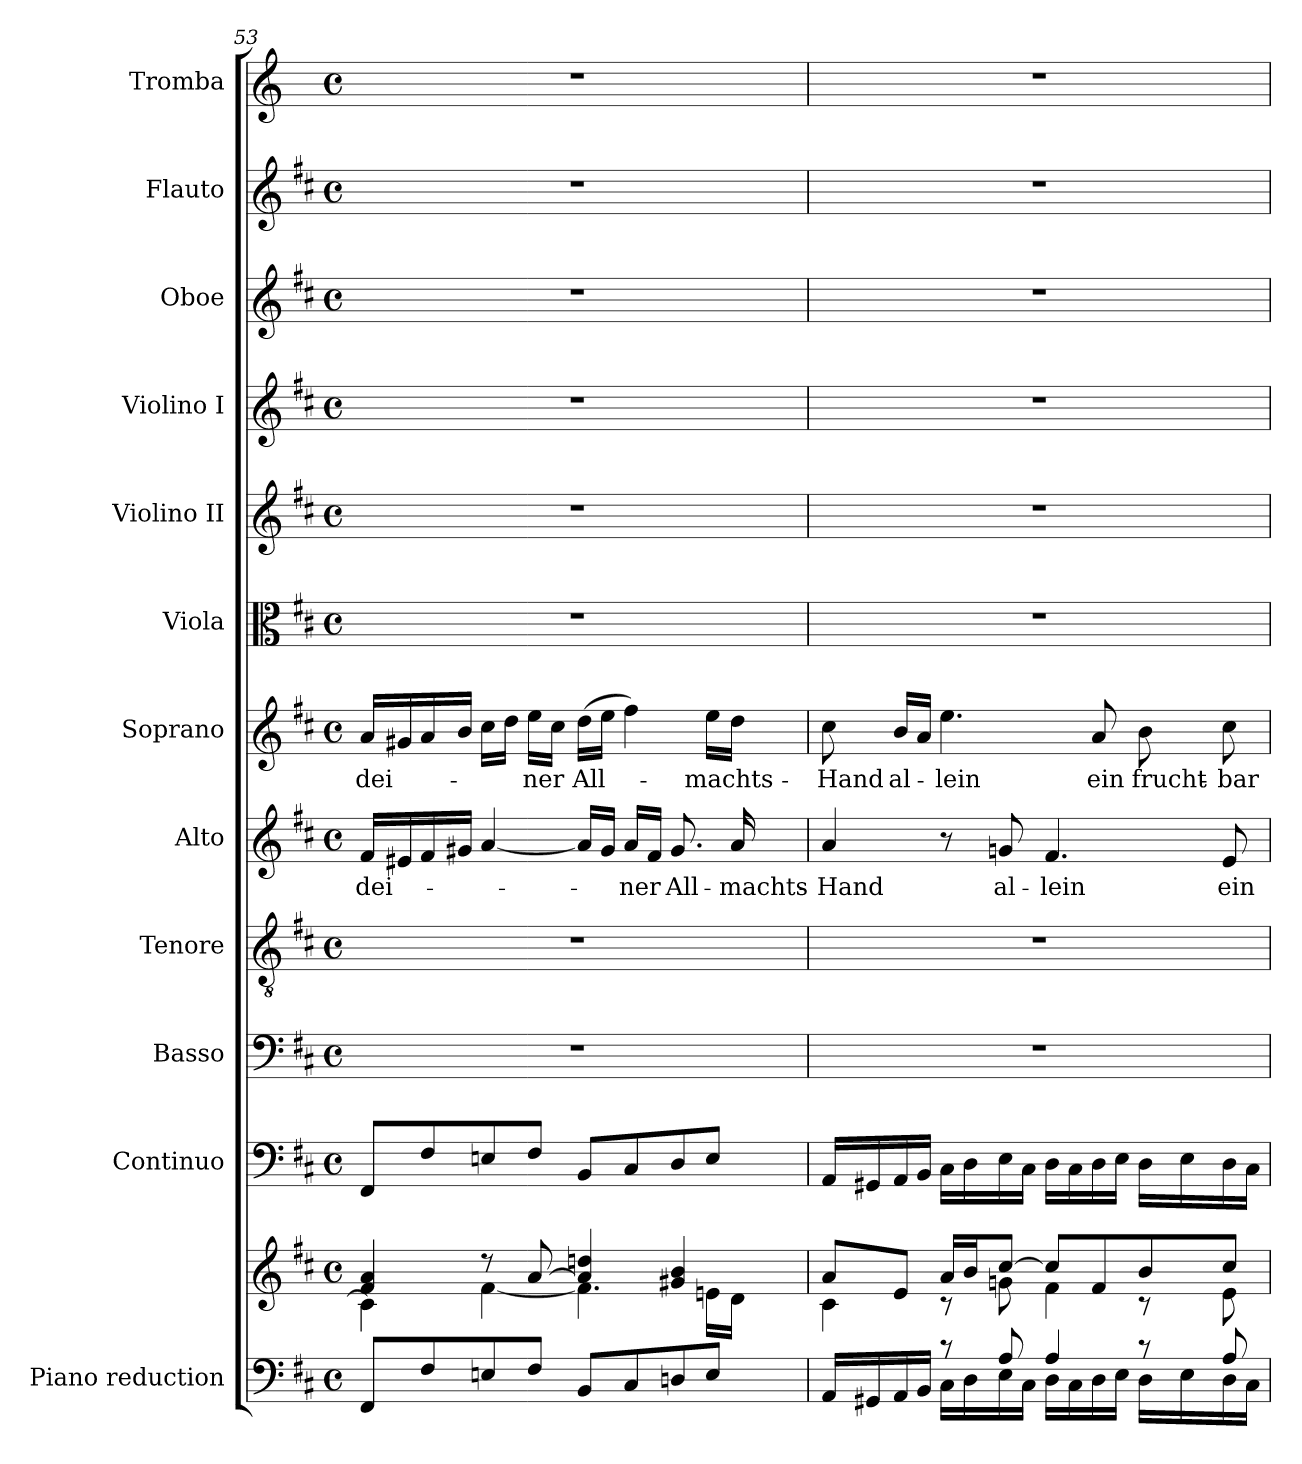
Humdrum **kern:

**kern	**kern	**kern	**kern	**kern	**kern	**text	**kern	**text	**kern	**kern	**kern	**kern	**kern	**kern
*part12	*part12	*part11	*part10	*part9	*part8	*part8	*part7	*part7	*part6	*part5	*part4	*part3	*part2	*part1
*staff13	*staff12	*staff11	*staff10	*staff9	*staff8	*staff8	*staff7	*staff7	*staff6	*staff5	*staff4	*staff3	*staff2	*staff1
*I"Piano reduction	*	*I"Continuo	*I"Basso	*I"Tenore	*I"Alto	*	*I"Soprano	*	*I"Viola	*I"Violino II	*I"Violino I	*I"Oboe	*I"Flauto	*I"Tromba
*I'Pno	*	*	*	*	*	*	*	*	*I'Vla	*I'Vln	*I'Vln	*I'Ob	*I'Fl	*
*clefF4	*clefG2	*clefF4	*clefF4	*clefGv2	*clefG2	*	*clefG2	*	*clefC3	*clefG2	*clefG2	*clefG2	*clefG2	*clefG2
*	*	*	*	*	*	*	*	*	*	*	*	*	*	*ITrd-1c-2
*k[f#c#]	*k[f#c#]	*k[f#c#]	*k[f#c#]	*k[f#c#]	*k[f#c#]	*	*k[f#c#]	*	*k[f#c#]	*k[f#c#]	*k[f#c#]	*k[f#c#]	*k[f#c#]	*k[f#c#]
*M4/4	*M4/4	*M4/4	*M4/4	*M4/4	*M4/4	*	*M4/4	*	*M4/4	*M4/4	*M4/4	*M4/4	*M4/4	*M4/4
*met(c)	*met(c)	*met(c)	*met(c)	*met(c)	*met(c)	*	*met(c)	*	*met(c)	*met(c)	*met(c)	*met(c)	*met(c)	*met(c)
=53	=53	=53	=53	=53	=53	=53	=53	=53	=53	=53	=53	=53	=53	=53
*	*^	*	*	*	*	*	*	*	*	*	*	*	*	*
!	!	!	!	!	!	!	!LO:LY:b	!	!LO:LY:b	!	!	!	!	!	!
8FF#/L	4f#/ 4a/	4c#\]	8FF#/L	1r	1r	16f#/LL	dei-	16a/LL	dei-	1r	1r	1r	1r	1r	1r
.	.	.	.	.	.	16e#X/	.	16g#X/	.	.	.	.	.	.	.
8F#/	.	.	8F#/	.	.	16f#/	.	16a/	.	.	.	.	.	.	.
.	.	.	.	.	.	16g#X/JJ	.	16b/JJ	.	.	.	.	.	.	.
8En/	8r	[4f#\	8En/	.	.	[4a/	.	16cc#\LL	.	.	.	.	.	.	.
.	.	.	.	.	.	.	.	16dd\JJ	.	.	.	.	.	.	.
!	!	!	!	!	!	!	!	!	!LO:LY:b	!	!	!	!	!	!
8F#/J	[<8a/	.	8F#/J	.	.	.	.	16ee\LL	-ner	.	.	.	.	.	.
.	.	.	.	.	.	.	.	16cc#\JJ	.	.	.	.	.	.	.
!	!	!	!	!	!	!	!	!	!LO:LY:b	!	!	!	!	!	!
8BB/L	4a/] 4ddn/	4.f#\]	8BB/L	.	.	16a/LL]	.	(16dd\LL	All-	.	.	.	.	.	.
.	.	.	.	.	.	16g#/JJ	.	16ee\JJ	.	.	.	.	.	.	.
!	!	!	!	!	!	!	!LO:LY:b	!	!	!	!	!	!	!	!
8C#/	.	.	8C#/	.	.	16a/LL	-ner	4ff#\)	.	.	.	.	.	.	.
.	.	.	.	.	.	16f#/JJ	.	.	.	.	.	.	.	.	.
!	!	!	!	!	!	!	!LO:LY:b	!	!	!	!	!	!	!	!
8Dn/	4g#X/ 4b/	.	8D/	.	.	8.g#/	All-	.	.	.	.	.	.	.	.
!	!	!	!	!	!	!	!	!	!LO:LY:b	!	!	!	!	!	!
8E/J	.	16en\LL	8E/J	.	.	.	.	16ee\LL	-machts-	.	.	.	.	.	.
!	!	!	!	!	!	!	!LO:LY:b	!	!	!	!	!	!	!	!
.	.	16d\JJ	.	.	.	16a/	-machts-	16dd\JJ	.	.	.	.	.	.	.
=54	=54	=54	=54	=54	=54	=54	=54	=54	=54	=54	=54	=54	=54	=54	=54
*^	*	*	*	*	*	*	*	*	*	*	*	*	*	*	*
!	!	!	!	!	!	!	!	!LO:LY:b	!	!LO:LY:b	!	!	!	!	!	!
4ryy	16AA/LL	8a/L	4c#\	16AA/LL	1r	1r	4a/	-Hand	8cc#\	-Hand	1r	1r	1r	1r	1r	1r
.	16GG#X/	.	.	16GG#X/	.	.	.	.	.	.	.	.	.	.	.	.
!	!	!	!	!	!	!	!	!	!	!LO:LY:b	!	!	!	!	!	!
.	16AA/	8e/J	.	16AA/	.	.	.	.	16b/LL	al-	.	.	.	.	.	.
.	16BB/JJ	.	.	16BB/JJ	.	.	.	.	16a/JJ	.	.	.	.	.	.	.
!	!	!	!	!	!	!	!	!	!	!LO:LY:b	!	!	!	!	!	!
8r	16C#\LL	16a/LL	8r	16C#\LL	.	.	8r	.	4.ee\	-lein	.	.	.	.	.	.
.	16D\	16b/J	.	16D\	.	.	.	.	.	.	.	.	.	.	.	.
!	!	!	!	!	!	!	!	!LO:LY:b	!	!	!	!	!	!	!	!
8A/	16E\	[8cc#/J	8gn\	16E\	.	.	8gn/	al-	.	.	.	.	.	.	.	.
.	16C#\JJ	.	.	16C#\JJ	.	.	.	.	.	.	.	.	.	.	.	.
!	!	!	!	!	!	!	!	!LO:LY:b	!	!	!	!	!	!	!	!
4A/	16D\LL	8cc#/L]	4f#\	16D\LL	.	.	4.f#/	-lein	.	.	.	.	.	.	.	.
.	16C#\	.	.	16C#\	.	.	.	.	.	.	.	.	.	.	.	.
!	!	!	!	!	!	!	!	!	!	!LO:LY:b	!	!	!	!	!	!
.	16D\	8f#/	.	16D\	.	.	.	.	8a/	ein	.	.	.	.	.	.
.	16E\JJ	.	.	16E\JJ	.	.	.	.	.	.	.	.	.	.	.	.
!	!	!	!	!	!	!	!	!	!	!LO:LY:b	!	!	!	!	!	!
8r	16D\LL	8b/	8r	16D\LL	.	.	.	.	8b\	frucht-	.	.	.	.	.	.
.	16E\	.	.	16E\	.	.	.	.	.	.	.	.	.	.	.	.
!	!	!	!	!	!	!	!	!LO:LY:b	!	!LO:LY:b	!	!	!	!	!	!
8A/	16D\	8cc#/J	8e\	16D\	.	.	8e/	ein	8cc#\	-bar	.	.	.	.	.	.
.	16C#\JJ	.	.	16C#\JJ	.	.	.	.	.	.	.	.	.	.	.	.
*v	*v	*	*	*	*	*	*	*	*	*	*	*	*	*	*	*
*	*v	*v	*	*	*	*	*	*	*	*	*	*	*	*	*
=	=	=	=	=	=	=	=	=	=	=	=	=	=	=
*-	*-	*-	*-	*-	*-	*-	*-	*-	*-	*-	*-	*-	*-	*-
